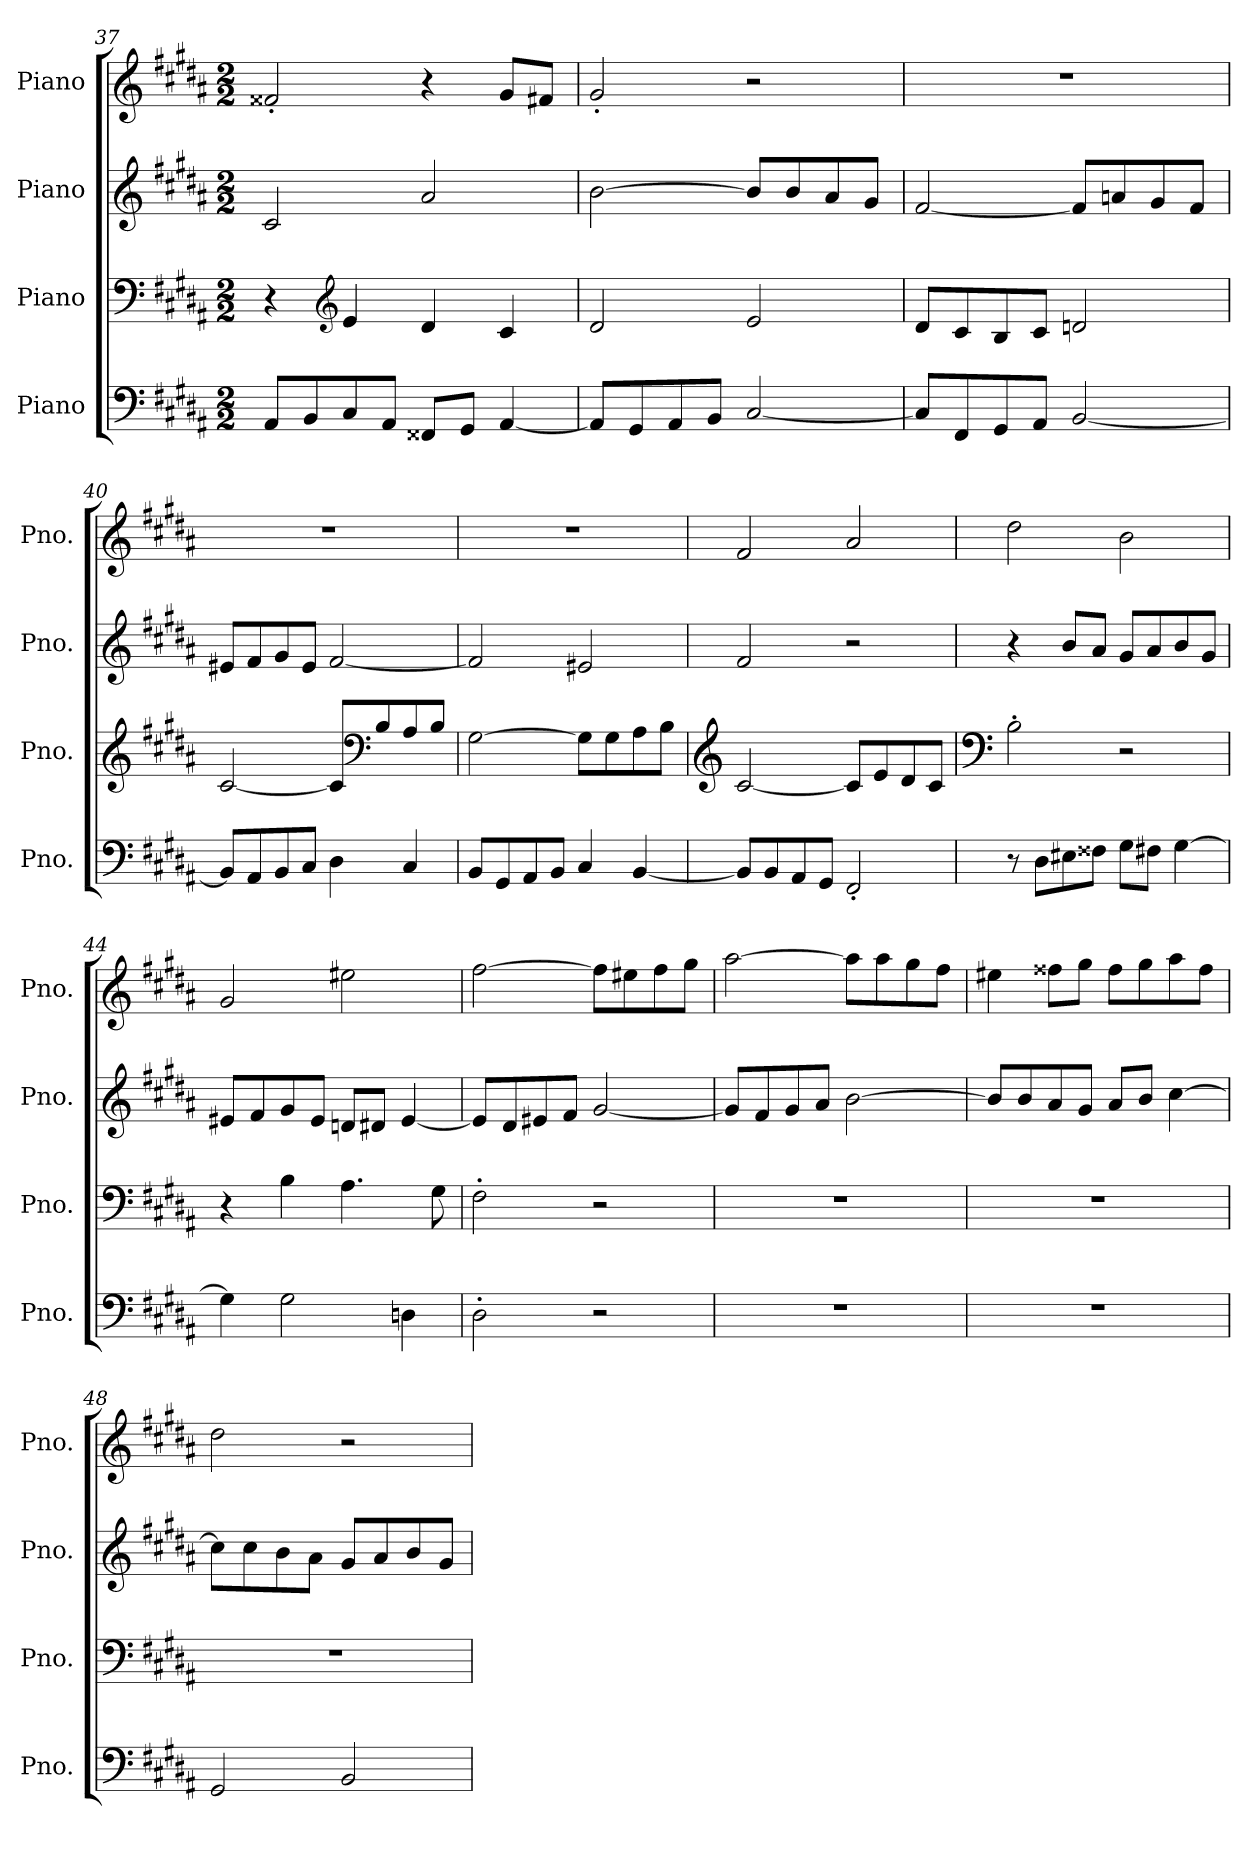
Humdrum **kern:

**kern	**kern	**kern	**kern
*part4	*part3	*part2	*part1
*staff4	*staff3	*staff2	*staff1
*I"Piano	*I"Piano	*I"Piano	*I"Piano
*I'Pno.	*I'Pno.	*I'Pno.	*I'Pno.
*clefF4	*clefF4	*clefG2	*clefG2
*k[f#c#g#d#a#]	*k[f#c#g#d#a#]	*k[f#c#g#d#a#]	*k[f#c#g#d#a#]
*M2/2	*M2/2	*M2/2	*M2/2
=37	=37	=37	=37
8AA#/L	4r	2c#/	2f##X'/
8BB/	.	.	.
*	*clefG2	*	*
8C#/	4e/	.	.
8AA#/J	.	.	.
8FF##X/L	4d#/	2a#/	4r
8GG#/J	.	.	.
[4AA#/	4c#/	.	8g#/L
.	.	.	8f#X/J
=38	=38	=38	=38
8AA#/L]	2d#/	[2b\	2g#'/
8GG#/	.	.	.
8AA#/	.	.	.
8BB/J	.	.	.
[2C#/	2e/	8b/L]	2r
.	.	8b/	.
.	.	8a#/	.
.	.	8g#/J	.
=39	=39	=39	=39
8C#/L]	8d#/L	[2f#/	1r
8FF#/	8c#/	.	.
8GG#/	8B/	.	.
8AA#/J	8c#/J	.	.
[2BB/	2dn/	8f#/L]	.
.	.	8an/	.
.	.	8g#/	.
.	.	8f#/J	.
!!LO:LB:g=z
=40	=40	=40	=40
8BB/L]	[2c#/	8e#X/L	1r
8AA#/	.	8f#/	.
8BB/	.	8g#/	.
8C#/J	.	8e#/J	.
4D#\	8c#/L]	[2f#/	.
*	*clefF4	*	*
.	8B/	.	.
4C#/	8A#/	.	.
.	8B/J	.	.
=41	=41	=41	=41
8BB/L	[2G#\	2f#/]	1r
8GG#/	.	.	.
8AA#/	.	.	.
8BB/J	.	.	.
4C#/	8G#\L]	2e#X/	.
.	8G#\	.	.
[4BB/	8A#\	.	.
.	8B\J	.	.
=42	=42	=42	=42
*	*clefG2	*	*
8BB/L]	[2c#/	2f#/	2f#/
8BB/	.	.	.
8AA#/	.	.	.
8GG#/J	.	.	.
2FF#'/	8c#/L]	2r	2a#/
.	8e/	.	.
.	8d#/	.	.
.	8c#/J	.	.
=43	=43	=43	=43
*	*clefF4	*	*
8r	2B'\	4r	2dd#\
8D#\L	.	.	.
8E#X\	.	8b/L	.
8F##X\J	.	8a#/J	.
8G#\L	2r	8g#/L	2b\
8F#X\J	.	8a#/	.
[4G#\	.	8b/	.
.	.	8g#/J	.
!!LO:PB:g=z
=44	=44	=44	=44
4G#\]	4r	8e#X/L	2g#/
.	.	8f#/	.
2G#\	4B\	8g#/	.
.	.	8e#/J	.
.	4.A#\	8dn/L	2ee#X\
.	.	8d#X/J	.
4Dn\	.	[4e#/	.
.	8G#\	.	.
=45	=45	=45	=45
2D#'\	2F#'\	8e#/L]	[2ff#\
.	.	8d#/	.
.	.	8e#X/	.
.	.	8f#/J	.
2r	2r	[2g#/	8ff#\L]
.	.	.	8ee#X\
.	.	.	8ff#\
.	.	.	8gg#\J
=46	=46	=46	=46
1r	1r	8g#/L]	[2aa#\
.	.	8f#/	.
.	.	8g#/	.
.	.	8a#/J	.
.	.	[2b\	8aa#\L]
.	.	.	8aa#\
.	.	.	8gg#\
.	.	.	8ff#\J
=47	=47	=47	=47
1r	1r	8b/L]	4ee#X\
.	.	8b/	.
.	.	8a#/	8ff##X\L
.	.	8g#/J	8gg#\J
.	.	8a#/L	8ff##\L
.	.	8b/J	8gg#\
.	.	[4cc#\	8aa#\
.	.	.	8ff##\J
!!LO:LB:g=z
=48	=48	=48	=48
2GG#/	1r	8cc#\L]	2dd#\
.	.	8cc#\	.
.	.	8b\	.
.	.	8a#\J	.
2BB/	.	8g#/L	2r
.	.	8a#/	.
.	.	8b/	.
.	.	8g#/J	.
=	=	=	=
*-	*-	*-	*-
